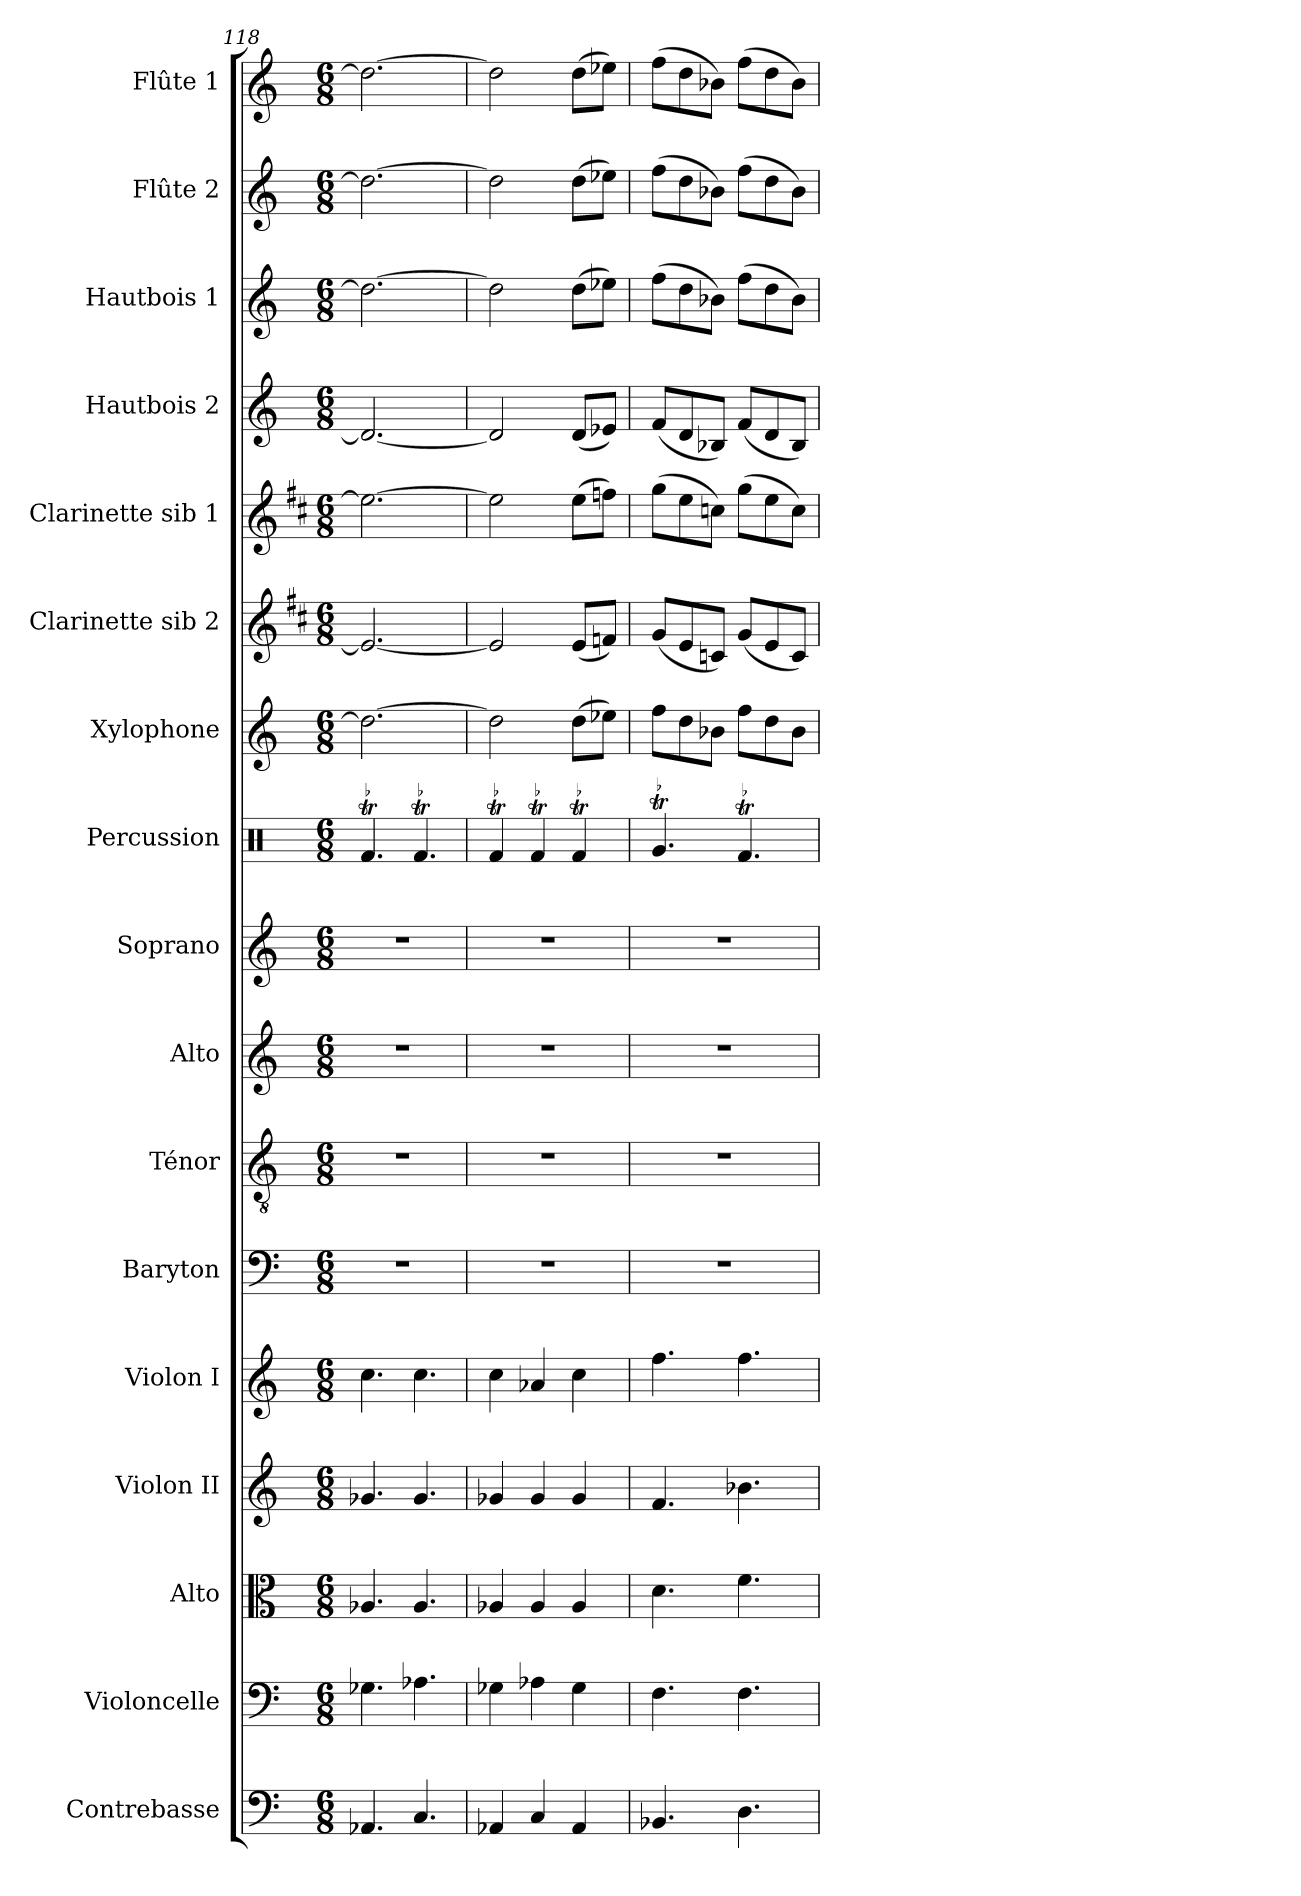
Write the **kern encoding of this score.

**kern	**kern	**kern	**kern	**kern	**kern	**kern	**kern	**kern	**kern	**kern	**kern	**kern	**kern	**kern	**kern	**kern
*part17	*part16	*part15	*part14	*part13	*part12	*part11	*part10	*part9	*part8	*part7	*part6	*part5	*part4	*part3	*part2	*part1
*staff17	*staff16	*staff15	*staff14	*staff13	*staff12	*staff11	*staff10	*staff9	*staff8	*staff7	*staff6	*staff5	*staff4	*staff3	*staff2	*staff1
*I"Contrebasse	*I"Violoncelle	*I"Alto	*I"Violon II	*I"Violon I	*I"Baryton	*I"Ténor	*I"Alto	*I"Soprano	*I"Percussion	*I"Xylophone	*I"Clarinette sib 2	*I"Clarinette sib 1	*I"Hautbois 2	*I"Hautbois 1	*I"Flûte 2	*I"Flûte 1
*I'Cb.	*I'Vc.	*I'A	*I'Vln. II	*I'Vln. I	*I'Bar.	*I'T	*I'A	*I'S	*I'Perc.	*I'Xyl.	*I'Cl. Sib 2	*I'Cl. Sib 1	*I'Hb. 2	*I'Hb. 1	*I'Fl. 2	*I'Fl. 1
*clefF4	*clefF4	*clefC3	*clefG2	*clefG2	*clefF4	*clefGv2	*clefG2	*clefG2	*clefX	*clefG2	*clefG2	*clefG2	*clefG2	*clefG2	*clefG2	*clefG2
*ITrd7c12	*	*	*	*	*	*	*	*	*	*	*ITrd1c2	*ITrd1c2	*	*	*	*
*k[]	*k[]	*k[]	*k[]	*k[]	*k[]	*k[]	*k[]	*k[]	*k[]	*k[]	*k[]	*k[]	*k[]	*k[]	*k[]	*k[]
*C:	*C:	*C:	*C:	*C:	*C:	*C:	*C:	*C:	*C:	*C:	*C:	*C:	*C:	*C:	*C:	*C:
*M6/8	*M6/8	*M6/8	*M6/8	*M6/8	*M6/8	*M6/8	*M6/8	*M6/8	*M6/8	*M6/8	*M6/8	*M6/8	*M6/8	*M6/8	*M6/8	*M6/8
=118	=118	=118	=118	=118	=118	=118	=118	=118	=118	=118	=118	=118	=118	=118	=118	=118
4.AAA-X/	4.G-X\	4.A-X/	4.g-X/	4.cc\	2.r	2.r	2.r	2.r	4.Rft/	2.dd\_	2.d/_	2.dd\_	2.d/_	2.dd\_	2.dd\_	2.dd\_
4.CC/	4.A-X\	4.A-/	4.g-/	4.cc\	.	.	.	.	4.Rft/	.	.	.	.	.	.	.
=119	=119	=119	=119	=119	=119	=119	=119	=119	=119	=119	=119	=119	=119	=119	=119	=119
4AAA-X/	4G-X\	4A-X/	4g-X/	4cc\	2.r	2.r	2.r	2.r	4Rft/	2dd\]	2d/]	2dd\]	2d/]	2dd\]	2dd\]	2dd\]
4CC/	4A-X\	4A-/	4g-/	4a-X/	.	.	.	.	4Rft/	.	.	.	.	.	.	.
4AAA-/	4G-\	4A-/	4g-/	4cc\	.	.	.	.	4Rft/	(>8dd\L	(<8d/L	(>8dd\L	(<8d/L	(>8dd\L	(>8dd\L	(>8dd\L
.	.	.	.	.	.	.	.	.	.	8ee-X\J)	8e-X/J)	8ee-X\J)	8e-X/J)	8ee-X\J)	8ee-X\J)	8ee-X\J)
=120	=120	=120	=120	=120	=120	=120	=120	=120	=120	=120	=120	=120	=120	=120	=120	=120
4.BBB-X/	4.F\	4.d\	4.f/	4.ff\	2.r	2.r	2.r	2.r	4.Rgt/	8ff\L	(<8f/L	(>8ff\L	(<8f/L	(>8ff\L	(>8ff\L	(>8ff\L
.	.	.	.	.	.	.	.	.	.	8dd\	8d/	8dd\	8d/	8dd\	8dd\	8dd\
.	.	.	.	.	.	.	.	.	.	8b-X\J	8B-X/J)	8b-X\J)	8B-X/J)	8b-X\J)	8b-X\J)	8b-X\J)
4.DD\	4.F\	4.f\	4.b-X\	4.ff\	.	.	.	.	4.Rft/	8ff\L	(<8f/L	(>8ff\L	(<8f/L	(>8ff\L	(>8ff\L	(>8ff\L
.	.	.	.	.	.	.	.	.	.	8dd\	8d/	8dd\	8d/	8dd\	8dd\	8dd\
.	.	.	.	.	.	.	.	.	.	8b-\J	8B-/J)	8b-\J)	8B-/J)	8b-\J)	8b-\J)	8b-\J)
=	=	=	=	=	=	=	=	=	=	=	=	=	=	=	=	=
*-	*-	*-	*-	*-	*-	*-	*-	*-	*-	*-	*-	*-	*-	*-	*-	*-
